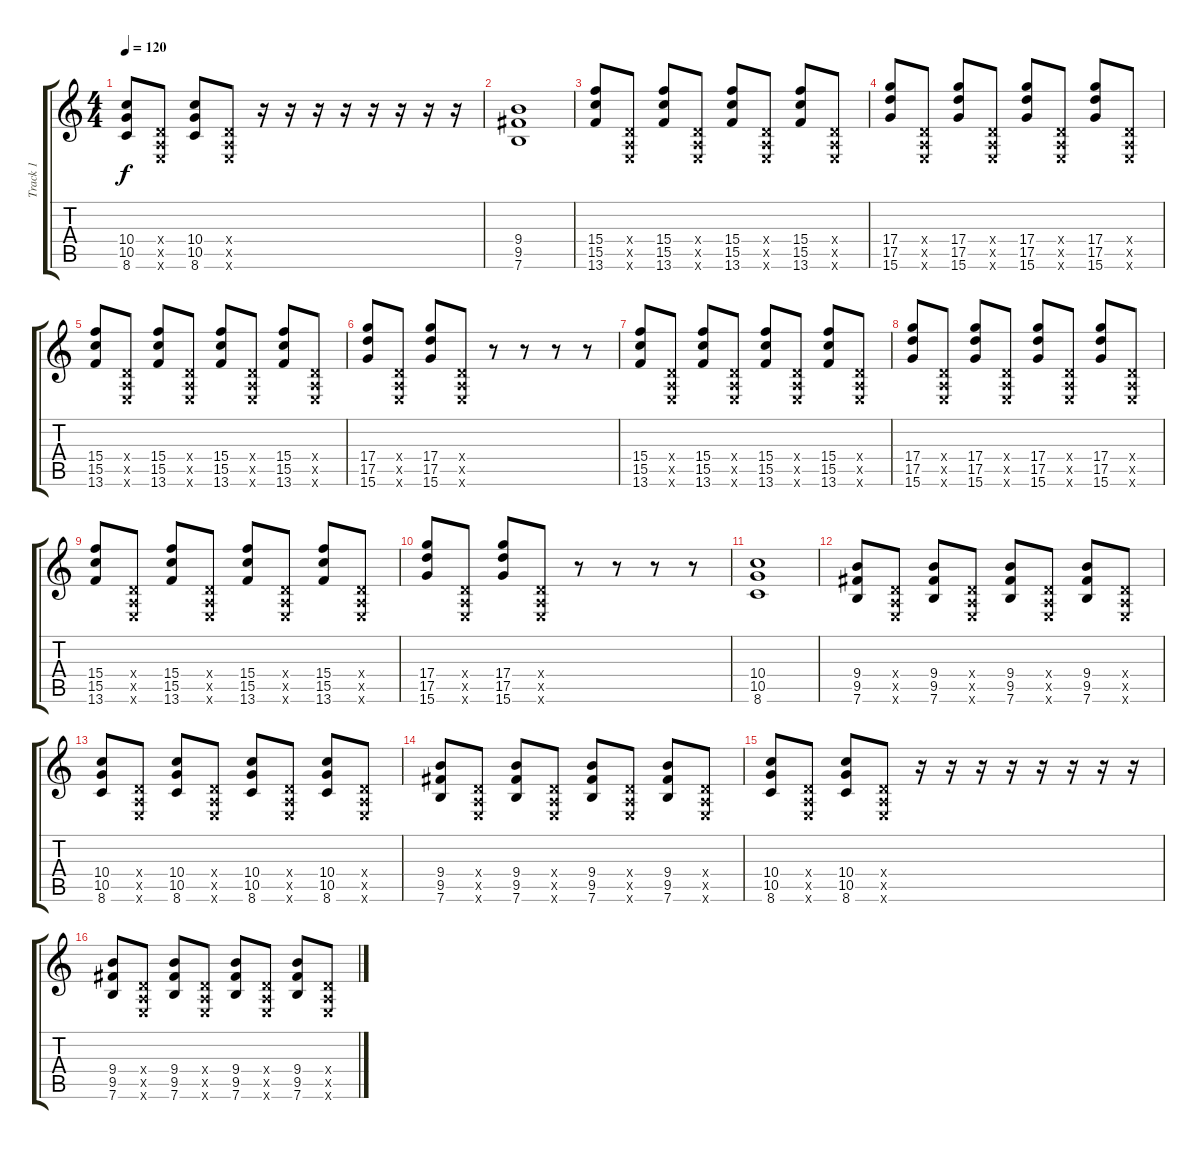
\track ("Track 1" "Track 1") {instrument overdrivenguitar}
\staff {score tabs}
\tuning (E4 B3 G3 D3 A2 E2) {hide}
\ts (4 4)
\tempo 120
\clef g2
\ks c
(10.4 10.5 8.6).8{dy f} (0.4{x} 0.5{x} 0.6{x}).8 (10.4 10.5 8.6).8 (0.4{x} 0.5{x} 0.6{x}).8 r.16 r.16 r.16 r.16 r.16 r.16 r.16 r.16 |
(9.4 9.5 7.6).1 |
(15.4 15.5 13.6).8 (0.4{x} 0.5{x} 0.6{x}).8 (15.4 15.5 13.6).8 (0.4{x} 0.5{x} 0.6{x}).8 (15.4 15.5 13.6).8 (0.4{x} 0.5{x} 0.6{x}).8 (15.4 15.5 13.6).8 (0.4{x} 0.5{x} 0.6{x}).8 |
(17.4 17.5 15.6).8 (0.4{x} 0.5{x} 0.6{x}).8 (17.4 17.5 15.6).8 (0.4{x} 0.5{x} 0.6{x}).8 (17.4 17.5 15.6).8 (0.4{x} 0.5{x} 0.6{x}).8 (17.4 17.5 15.6).8 (0.4{x} 0.5{x} 0.6{x}).8 |
(15.4 15.5 13.6).8 (0.4{x} 0.5{x} 0.6{x}).8 (15.4 15.5 13.6).8 (0.4{x} 0.5{x} 0.6{x}).8 (15.4 15.5 13.6).8 (0.4{x} 0.5{x} 0.6{x}).8 (15.4 15.5 13.6).8 (0.4{x} 0.5{x} 0.6{x}).8 |
(17.4 17.5 15.6).8 (0.4{x} 0.5{x} 0.6{x}).8 (17.4 17.5 15.6).8 (0.4{x} 0.5{x} 0.6{x}).8 r.8 r.8 r.8 r.8 |
(15.4 15.5 13.6).8 (0.4{x} 0.5{x} 0.6{x}).8 (15.4 15.5 13.6).8 (0.4{x} 0.5{x} 0.6{x}).8 (15.4 15.5 13.6).8 (0.4{x} 0.5{x} 0.6{x}).8 (15.4 15.5 13.6).8 (0.4{x} 0.5{x} 0.6{x}).8 |
(17.4 17.5 15.6).8 (0.4{x} 0.5{x} 0.6{x}).8 (17.4 17.5 15.6).8 (0.4{x} 0.5{x} 0.6{x}).8 (17.4 17.5 15.6).8 (0.4{x} 0.5{x} 0.6{x}).8 (17.4 17.5 15.6).8 (0.4{x} 0.5{x} 0.6{x}).8 |
(15.4 15.5 13.6).8 (0.4{x} 0.5{x} 0.6{x}).8 (15.4 15.5 13.6).8 (0.4{x} 0.5{x} 0.6{x}).8 (15.4 15.5 13.6).8 (0.4{x} 0.5{x} 0.6{x}).8 (15.4 15.5 13.6).8 (0.4{x} 0.5{x} 0.6{x}).8 |
(17.4 17.5 15.6).8 (0.4{x} 0.5{x} 0.6{x}).8 (17.4 17.5 15.6).8 (0.4{x} 0.5{x} 0.6{x}).8 r.8 r.8 r.8 r.8 |
(10.4 10.5 8.6).1 |
(9.4 9.5 7.6).8 (0.4{x} 0.5{x} 0.6{x}).8 (9.4 9.5 7.6).8 (0.4{x} 0.5{x} 0.6{x}).8 (9.4 9.5 7.6).8 (0.4{x} 0.5{x} 0.6{x}).8 (9.4 9.5 7.6).8 (0.4{x} 0.5{x} 0.6{x}).8 |
(10.4 10.5 8.6).8 (0.4{x} 0.5{x} 0.6{x}).8 (10.4 10.5 8.6).8 (0.4{x} 0.5{x} 0.6{x}).8 (10.4 10.5 8.6).8 (0.4{x} 0.5{x} 0.6{x}).8 (10.4 10.5 8.6).8 (0.4{x} 0.5{x} 0.6{x}).8 |
(9.4 9.5 7.6).8 (0.4{x} 0.5{x} 0.6{x}).8 (9.4 9.5 7.6).8 (0.4{x} 0.5{x} 0.6{x}).8 (9.4 9.5 7.6).8 (0.4{x} 0.5{x} 0.6{x}).8 (9.4 9.5 7.6).8 (0.4{x} 0.5{x} 0.6{x}).8 |
(10.4 10.5 8.6).8 (0.4{x} 0.5{x} 0.6{x}).8 (10.4 10.5 8.6).8 (0.4{x} 0.5{x} 0.6{x}).8 r.16 r.16 r.16 r.16 r.16 r.16 r.16 r.16 |
(9.4 9.5 7.6).8 (0.4{x} 0.5{x} 0.6{x}).8 (9.4 9.5 7.6).8 (0.4{x} 0.5{x} 0.6{x}).8 (9.4 9.5 7.6).8 (0.4{x} 0.5{x} 0.6{x}).8 (9.4 9.5 7.6).8 (0.4{x} 0.5{x} 0.6{x}).8
